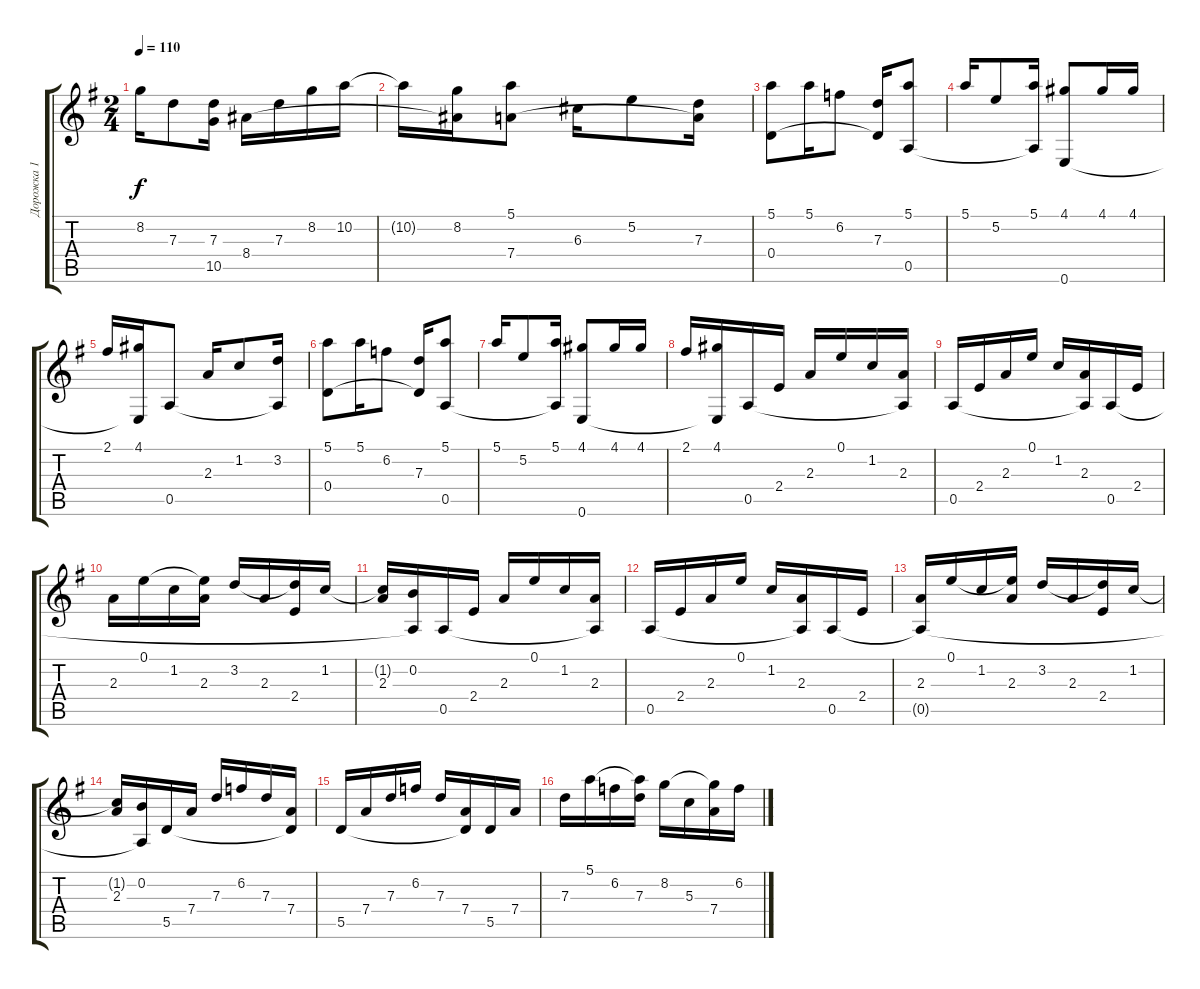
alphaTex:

\track ("Дорожка 1" "Дорожка 1") {instrument acousticguitarnylon}
\staff {score tabs}
\tuning (E4 B3 G3 D3 A2 E2) {hide}
\ts (2 4)
\tempo 110
\clef g2
\ks eminor
8.2.16{dy f} 7.3.8 (7.3 10.5{t}).16 8.4.16 7.3.16 8.2.16 10.2.16 |
10.2{t}.16 (8.2 8.4{t}).16 (5.1 7.4).8 6.3.16 5.2.8 (7.3 7.4{t}).16 |
(5.1 0.4).8 5.1.16 6.2.8 (7.3 0.4{t}).16 (5.1 0.5).8 |
5.1.16 5.2.8 (5.1 0.5{t}).16 (4.1 0.6).8 4.1.16 4.1.16 |
2.1.16 (4.1 0.6{t}).16 0.5.8 2.3.16 1.2.8 (3.2 0.5{t}).16 |
(5.1 0.4).8 5.1.16 6.2.8 (7.3 0.4{t}).16 (5.1 0.5).8 |
5.1.16 5.2.8 (5.1 0.5{t}).16 (4.1 0.6).8 4.1.16 4.1.16 |
2.1.16 (4.1 0.6{t}).16 0.5.16 2.4.16 2.3.16 0.1.16 1.2.16 (2.3 0.5{t}).16 |
0.5.16 2.4.16 2.3.16 0.1.16 1.2.16 (2.3 0.5{t}).16 0.5.16 2.4.16 |
2.3.16 0.1.16 1.2.16 (0.1{t} 2.3).16 3.2.16 2.3.16 (3.2{t} 2.4).16 1.2.16 |
(1.2{t} 2.3).16 (0.2 0.5{t}).16 0.5.16 2.4.16 2.3.16 0.1.16 1.2.16 (2.3 0.5{t}).16 |
0.5.16 2.4.16 2.3.16 0.1.16 1.2.16 (2.3 0.5{t}).16 0.5.16 2.4.16 |
(2.3 0.5{t}).16 0.1.16 1.2.16 (0.1{t} 2.3).16 3.2.16 2.3.16 (3.2{t} 2.4).16 1.2.16 |
(1.2{t} 2.3).16 (0.2 0.5{t}).16 5.5.16 7.4.16 7.3.16 6.2.16 7.3.16 (7.4 5.5{t}).16 |
5.5.16 7.4.16 7.3.16 6.2.16 7.3.16 (7.4 5.5{t}).16 5.5.16 7.4.16 |
7.3.16 5.1.16 6.2.16 (5.1{t} 7.3).16 8.2.16 5.3.16 (8.2{t} 7.4).16 6.2.16
